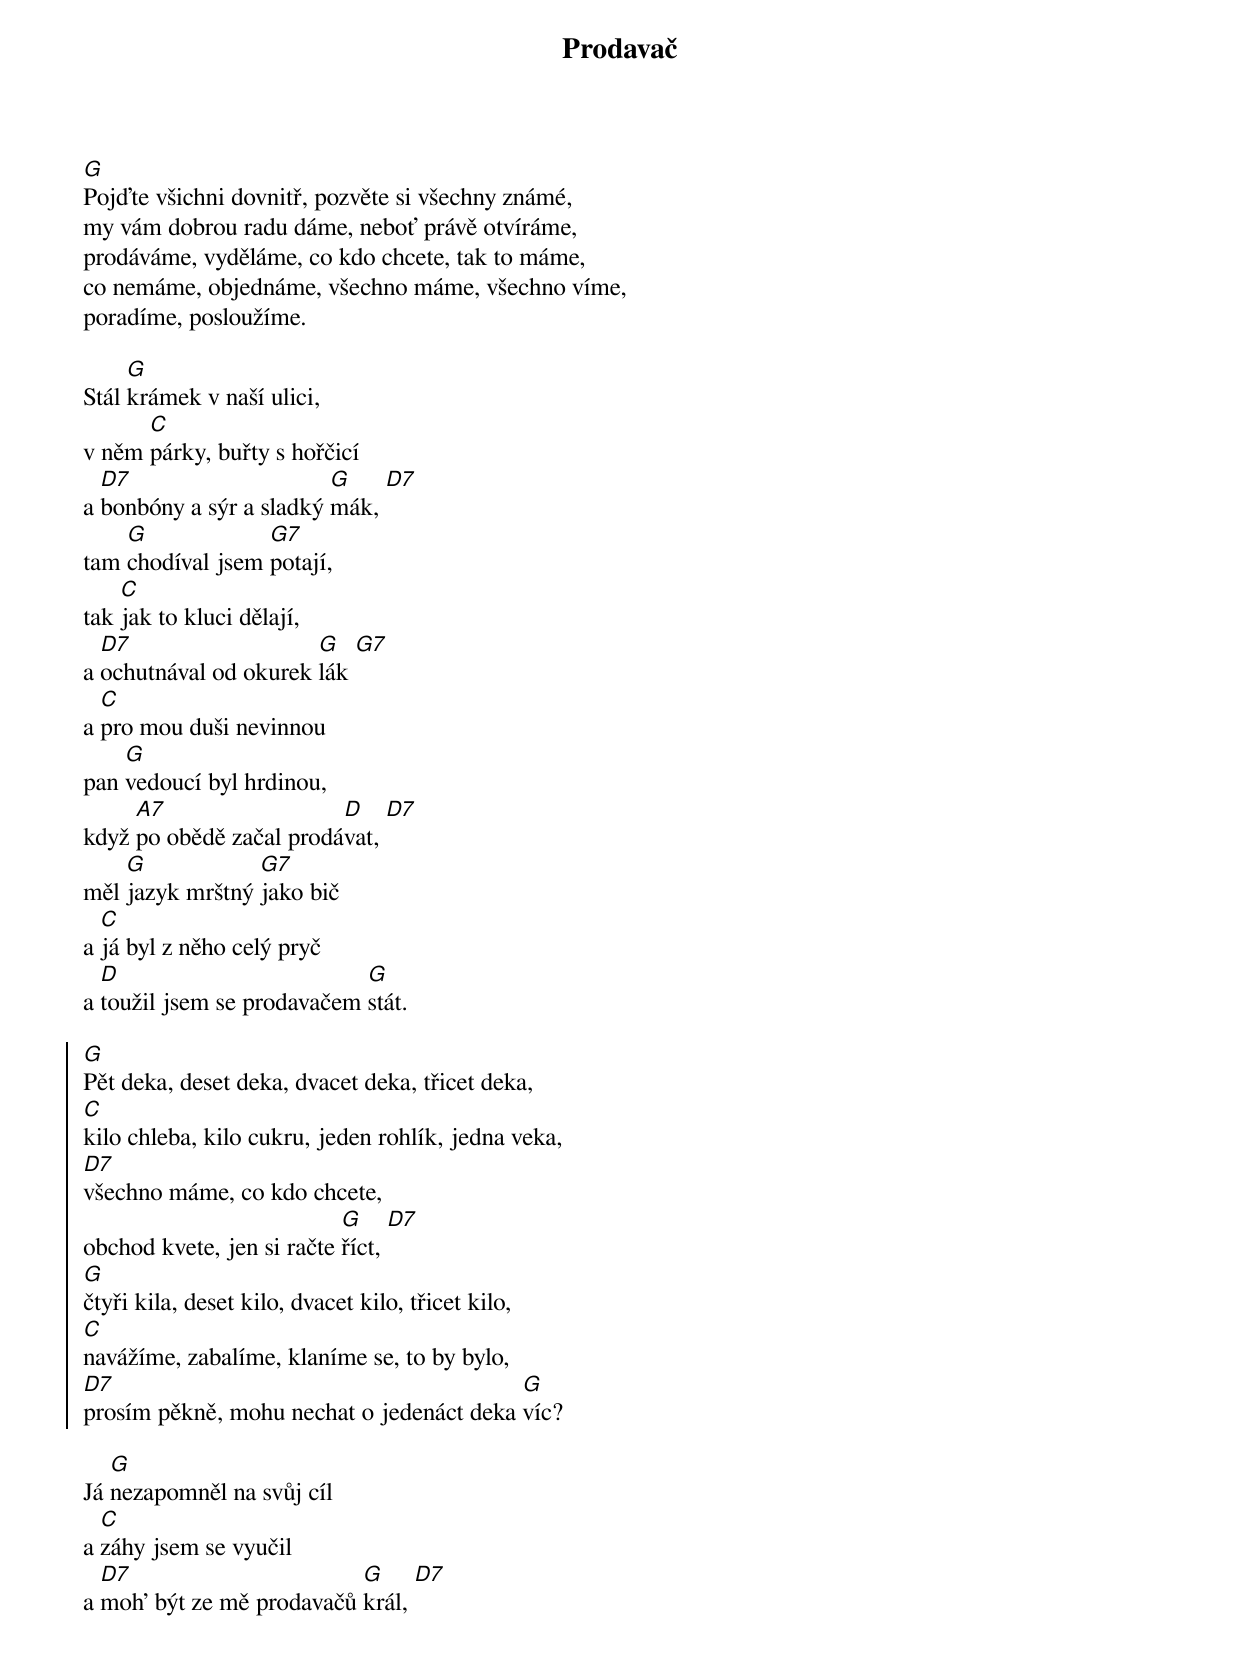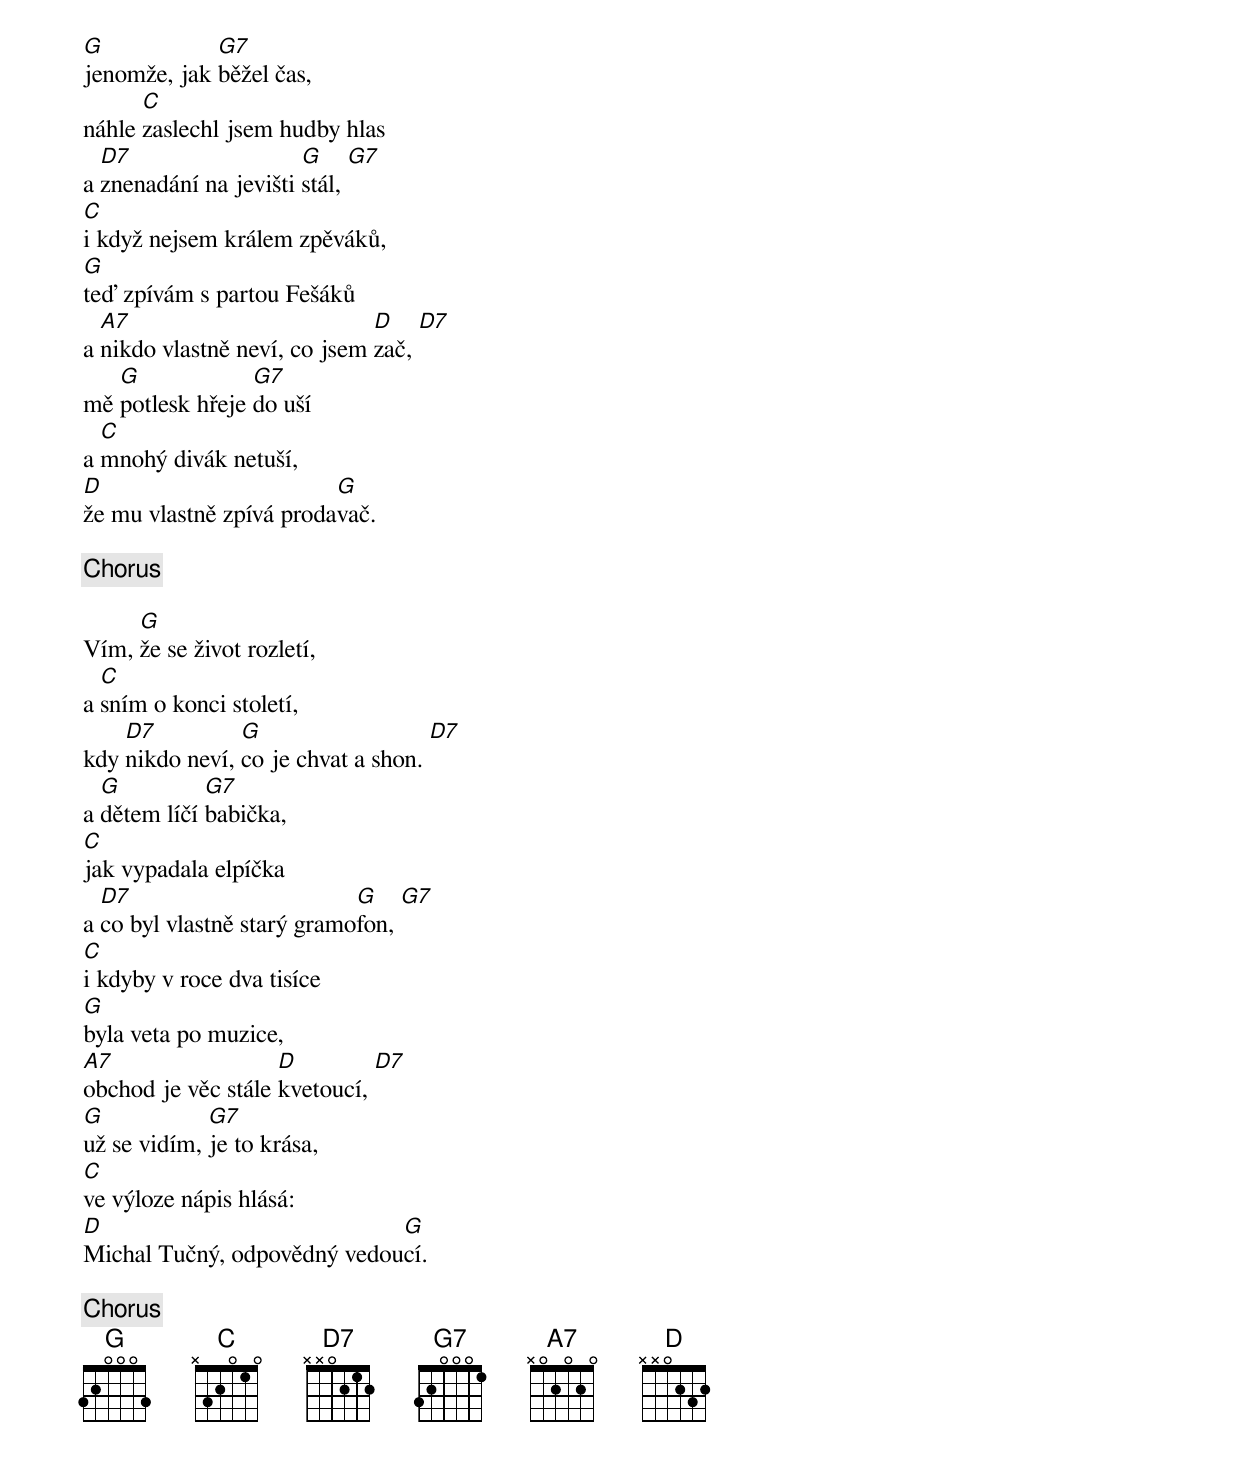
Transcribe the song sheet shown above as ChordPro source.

{title: Prodavač}
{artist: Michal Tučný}
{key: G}
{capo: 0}
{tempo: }
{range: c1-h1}
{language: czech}
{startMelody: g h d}
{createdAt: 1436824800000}
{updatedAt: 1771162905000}
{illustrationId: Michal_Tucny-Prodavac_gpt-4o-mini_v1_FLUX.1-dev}
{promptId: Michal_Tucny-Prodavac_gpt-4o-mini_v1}

[G]Pojďte všichni dovnitř, pozvěte si všechny známé,
my vám dobrou radu dáme, neboť právě otvíráme,
prodáváme, vyděláme, co kdo chcete, tak to máme,
co nemáme, objednáme, všechno máme, všechno víme,
poradíme, posloužíme.
{end_of_verse}

{start_of_verse}
Stál [G]krámek v naší ulici,
v něm [C]párky, buřty s hořčicí
a [D7]bonbóny a sýr a sladký [G]mák, [D7]
tam [G]chodíval jsem [G7]potají,
tak [C]jak to kluci dělají,
a [D7]ochutnával od okurek [G]lák [G7]
a [C]pro mou duši nevinnou
pan [G]vedoucí byl hrdinou,
když [A7]po obědě začal prodá[D]vat, [D7]
měl [G]jazyk mrštný [G7]jako bič
a [C]já byl z něho celý pryč
a [D]toužil jsem se prodavačem [G]stát.
{end_of_verse}

{start_of_chorus}
[G]Pět deka, deset deka, dvacet deka, třicet deka,
[C]kilo chleba, kilo cukru, jeden rohlík, jedna veka,
[D7]všechno máme, co kdo chcete,
obchod kvete, jen si račte [G]říct, [D7]
[G]čtyři kila, deset kilo, dvacet kilo, třicet kilo,
[C]navážíme, zabalíme, klaníme se, to by bylo,
[D7]prosím pěkně, mohu nechat o jedenáct deka [G]víc?
{end_of_chorus}

{start_of_verse}
Já [G]nezapomněl na svůj cíl
a [C]záhy jsem se vyučil
a [D7]moh' být ze mě prodavačů [G]král, [D7]
[G]jenomže, jak [G7]běžel čas,
náhle [C]zaslechl jsem hudby hlas
a [D7]znenadání na jevišti [G]stál, [G7]
[C]i když nejsem králem zpěváků,
[G]teď zpívám s partou Fešáků
a [A7]nikdo vlastně neví, co jsem [D]zač, [D7]
mě [G]potlesk hřeje [G7]do uší
a [C]mnohý divák netuší,
[D]že mu vlastně zpívá proda[G]vač.
{end_of_verse}

{chorus}

{start_of_verse}
Vím, [G]že se život rozletí,
a [C]sním o konci století,
kdy [D7]nikdo neví, [G]co je chvat a shon. [D7]
a [G]dětem líčí [G7]babička,
[C]jak vypadala elpíčka
a [D7]co byl vlastně starý gramo[G]fon, [G7]
[C]i kdyby v roce dva tisíce
[G]byla veta po muzice,
[A7]obchod je věc stále [D]kvetoucí, [D7]
[G]už se vidím, [G7]je to krása,
[C]ve výloze nápis hlásá:
[D]Michal Tučný, odpovědný vedou[G]cí.
{end_of_verse}

{chorus}
